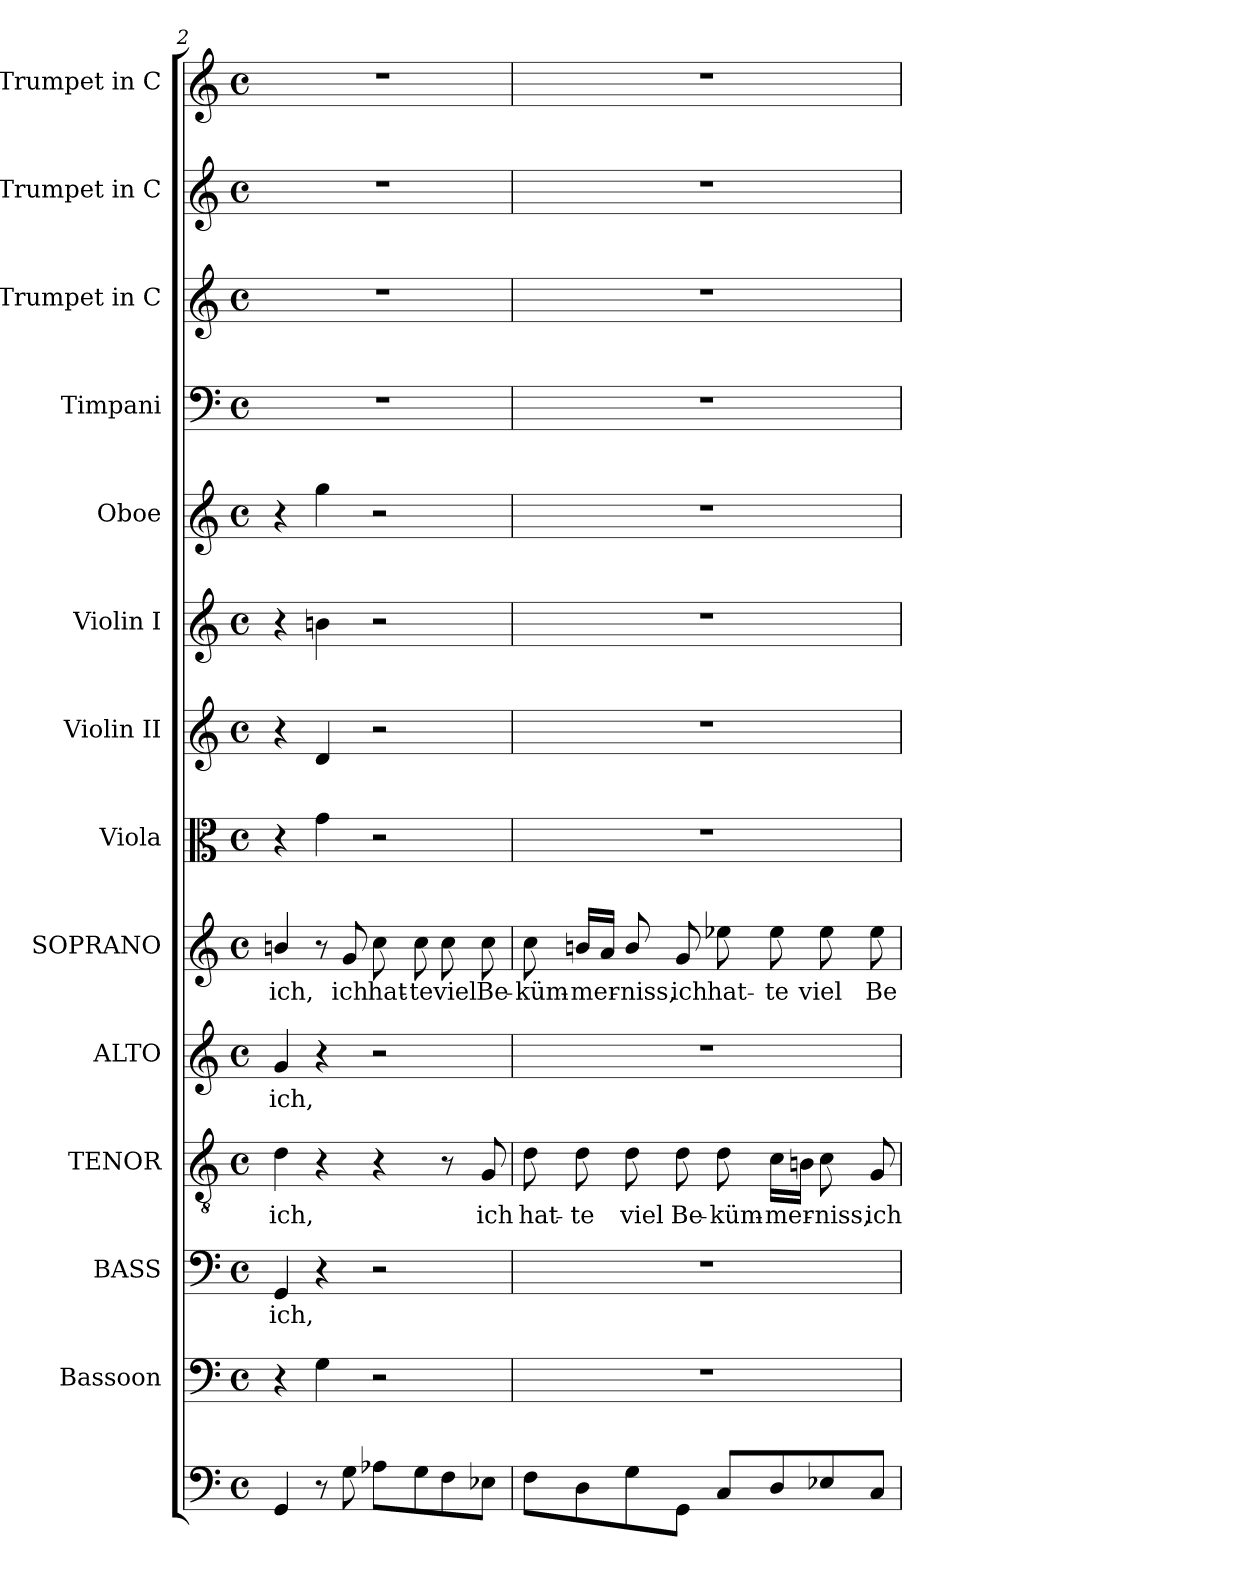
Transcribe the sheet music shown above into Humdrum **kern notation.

**kern	**kern	**kern	**text	**kern	**text	**kern	**text	**kern	**text	**kern	**kern	**kern	**kern	**kern	**kern	**kern	**kern
*part14	*part13	*part12	*part12	*part11	*part11	*part10	*part10	*part9	*part9	*part8	*part7	*part6	*part5	*part4	*part3	*part2	*part1
*staff14	*staff13	*staff12	*staff12	*staff11	*staff11	*staff10	*staff10	*staff9	*staff9	*staff8	*staff7	*staff6	*staff5	*staff4	*staff3	*staff2	*staff1
*	*I"Bassoon	*I"BASS	*	*I"TENOR	*	*I"ALTO	*	*I"SOPRANO	*	*I"Viola	*I"Violin II	*I"Violin I	*I"Oboe	*I"Timpani	*I"Trumpet in C	*I"Trumpet in C	*I"Trumpet in C
*	*	*	*	*	*	*I'Alto	*	*I'Soprano	*	*I'Viola	*I'Violin II	*I'Violin I	*I'Oboe	*I'Timp.	*	*	*
*clefF4	*clefF4	*clefF4	*	*clefGv2	*	*clefG2	*	*clefG2	*	*clefC3	*clefG2	*clefG2	*clefG2	*clefF4	*clefG2	*clefG2	*clefG2
*	*	*	*	*ITrd7c12	*	*	*	*	*	*	*	*	*	*	*	*	*
*k[]	*k[]	*k[]	*	*k[]	*	*k[]	*	*k[]	*	*k[]	*k[]	*k[]	*k[]	*k[]	*k[]	*k[]	*k[]
*C:	*C:	*C:	*	*C:	*	*C:	*	*C:	*	*C:	*C:	*C:	*C:	*C:	*C:	*C:	*C:
*M4/4	*M4/4	*M4/4	*	*M4/4	*	*M4/4	*	*M4/4	*	*M4/4	*M4/4	*M4/4	*M4/4	*M4/4	*M4/4	*M4/4	*M4/4
*met(c)	*met(c)	*met(c)	*	*met(c)	*	*met(c)	*	*met(c)	*	*met(c)	*met(c)	*met(c)	*met(c)	*met(c)	*met(c)	*met(c)	*met(c)
=2	=2	=2	=2	=2	=2	=2	=2	=2	=2	=2	=2	=2	=2	=2	=2	=2	=2
!	!	!	!LO:LY:b:color=#000000	!	!	!	!	!	!	!	!	!	!	!	!	!	!
!	!	!	!	!	!LO:LY:b:color=#000000	!	!	!	!	!	!	!	!	!	!	!	!
!	!	!	!	!	!	!	!LO:LY:b:color=#000000	!	!	!	!	!	!	!	!	!	!
!	!	!	!	!	!	!	!	!	!LO:LY:b:color=#000000	!	!	!	!	!	!	!	!
4GGi/	4r	4GGi/	ich,	4Di\	ich,	4gi/	ich,	4bni/	ich,	4r	4r	4r	4r	1r	1r	1r	1r
8r	4Gi\	4r	.	4r	.	4r	.	8r	.	4gi\	4di/	4bni\	4ggi\	.	.	.	.
!	!	!	!	!	!	!	!	!	!LO:LY:b:color=#000000	!	!	!	!	!	!	!	!
8Gi\	.	.	.	.	.	.	.	8gi/	ich	.	.	.	.	.	.	.	.
!	!	!	!	!	!	!	!	!	!LO:LY:b:color=#000000	!	!	!	!	!	!	!	!
8A-Xi\L	2r	2r	.	4r	.	2r	.	8cci\	hat-	2r	2r	2r	2r	.	.	.	.
!	!	!	!	!	!	!	!	!	!LO:LY:b:color=#000000	!	!	!	!	!	!	!	!
8Gi\	.	.	.	.	.	.	.	8cci\	-te	.	.	.	.	.	.	.	.
!	!	!	!	!	!	!	!	!	!LO:LY:b:color=#000000	!	!	!	!	!	!	!	!
8Fi\	.	.	.	8r	.	.	.	8cci\	viel	.	.	.	.	.	.	.	.
!	!	!	!	!	!LO:LY:b:color=#000000	!	!	!	!	!	!	!	!	!	!	!	!
!	!	!	!	!	!	!	!	!	!LO:LY:b:color=#000000	!	!	!	!	!	!	!	!
8E-i\J	.	.	.	8GGi/	ich	.	.	8cci\	Be-	.	.	.	.	.	.	.	.
=3	=3	=3	=3	=3	=3	=3	=3	=3	=3	=3	=3	=3	=3	=3	=3	=3	=3
!	!	!	!	!	!LO:LY:b:color=#000000	!	!	!	!	!	!	!	!	!	!	!	!
!	!	!	!	!	!	!	!	!	!LO:LY:b:color=#000000	!	!	!	!	!	!	!	!
8Fi\L	1r	1r	.	8Di\	hat-	1r	.	8cci\	-küm-	1r	1r	1r	1r	1r	1r	1r	1r
!	!	!	!	!	!LO:LY:b:color=#000000	!	!	!	!	!	!	!	!	!	!	!	!
!	!	!	!	!	!	!	!	!	!LO:LY:b:color=#000000	!	!	!	!	!	!	!	!
8Di\	.	.	.	8Di\	-te	.	.	16bni/LL	-mer-	.	.	.	.	.	.	.	.
.	.	.	.	.	.	.	.	16ai/JJ	.	.	.	.	.	.	.	.	.
!	!	!	!	!	!LO:LY:b:color=#000000	!	!	!	!	!	!	!	!	!	!	!	!
!	!	!	!	!	!	!	!	!	!LO:LY:b:color=#000000	!	!	!	!	!	!	!	!
8Gi\	.	.	.	8Di\	viel	.	.	8bi/	-niss,	.	.	.	.	.	.	.	.
!	!	!	!	!	!LO:LY:b:color=#000000	!	!	!	!	!	!	!	!	!	!	!	!
!	!	!	!	!	!	!	!	!	!LO:LY:b:color=#000000	!	!	!	!	!	!	!	!
8GGi\J	.	.	.	8Di\	Be-	.	.	8gi/	ich	.	.	.	.	.	.	.	.
!	!	!	!	!	!LO:LY:b:color=#000000	!	!	!	!	!	!	!	!	!	!	!	!
!	!	!	!	!	!	!	!	!	!LO:LY:b:color=#000000	!	!	!	!	!	!	!	!
8Ci/L	.	.	.	8Di\	-küm-	.	.	8ee-i\	hat-	.	.	.	.	.	.	.	.
!	!	!	!	!	!LO:LY:b:color=#000000	!	!	!	!	!	!	!	!	!	!	!	!
!	!	!	!	!	!	!	!	!	!LO:LY:b:color=#000000	!	!	!	!	!	!	!	!
8Di/	.	.	.	16Ci\LL	-mer-	.	.	8ee-i\	-te	.	.	.	.	.	.	.	.
.	.	.	.	16BBni\JJ	.	.	.	.	.	.	.	.	.	.	.	.	.
!	!	!	!	!	!LO:LY:b:color=#000000	!	!	!	!	!	!	!	!	!	!	!	!
!	!	!	!	!	!	!	!	!	!LO:LY:b:color=#000000	!	!	!	!	!	!	!	!
8E-i/	.	.	.	8Ci\	-niss,	.	.	8ee-i\	viel	.	.	.	.	.	.	.	.
!	!	!	!	!	!LO:LY:b:color=#000000	!	!	!	!	!	!	!	!	!	!	!	!
!	!	!	!	!	!	!	!	!	!LO:LY:b:color=#000000	!	!	!	!	!	!	!	!
8Ci/J	.	.	.	8GGi/	ich	.	.	8ee-i\	Be-	.	.	.	.	.	.	.	.
=	=	=	=	=	=	=	=	=	=	=	=	=	=	=	=	=	=
*-	*-	*-	*-	*-	*-	*-	*-	*-	*-	*-	*-	*-	*-	*-	*-	*-	*-
